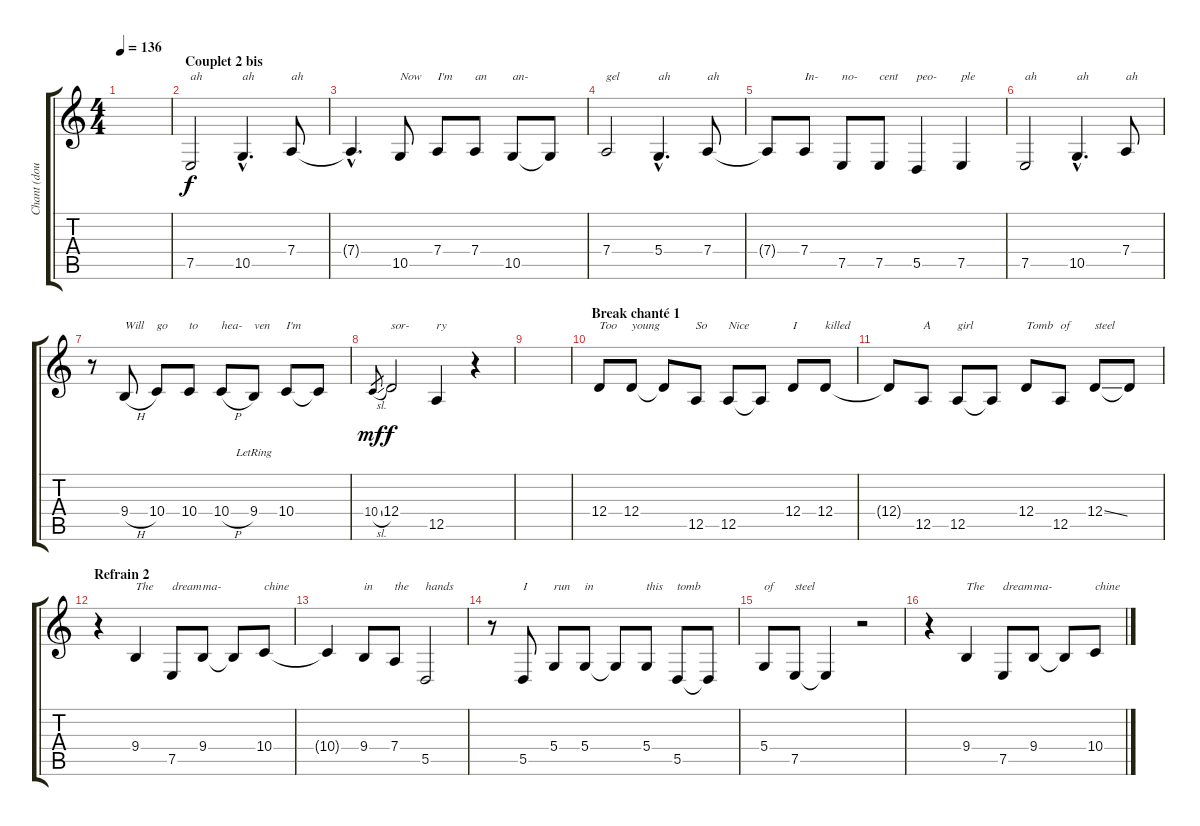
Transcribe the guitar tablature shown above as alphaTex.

\track ("Chant (doublage)" "Chant (dou") {instrument viola}
\staff {score tabs}
\tuning (E4 B3 G3 D3 A2 E2) {hide}
\ts (4 4)
\tempo 136
\clef g2
\ks c
|
\section ("" "Couplet 2 bis")
7.5.2{txt "ah"} 10.5{hac}.4{d txt "ah"} 7.4.8{txt "ah"} |
7.4{hac t}.4{d} 10.5.8{txt "Now"} 7.4.8{txt "I'm"} 7.4.8{txt "an"} 10.5.8{txt "an-"} 10.5{t}.8 |
7.4.2{txt "gel"} 5.4{hac}.4{d txt "ah"} 7.4.8{txt "ah"} |
7.4{t}.8 7.4.8{txt "In-"} 7.5.8{txt "no-"} 7.5.8{txt "cent"} 5.5.4{txt "peo-"} 7.5.4{txt "ple"} |
7.5.2{txt "ah"} 10.5{hac}.4{d txt "ah"} 7.4.8{txt "ah"} |
r.8 9.4{h}.8{txt "Will"} 10.4.8{txt "go"} 10.4.8{txt "to"} 10.4{h}.8{txt "hea-"} 9.4{lr}.8{txt "ven"} 10.4.8{txt "I'm"} 10.4{t}.8 |
10.4{sl}.8{gr dy mf} 12.4.2{txt "sor-" dy f} 12.5.4{txt "ry"} r.4 |
|
\section ("" "Break chanté 1")
12.4.8{txt "Too"} 12.4.8{txt "young"} 12.4{t}.8 12.5.8{txt "So"} 12.5.8{txt "Nice"} 12.5{t}.8 12.4.8{txt "I"} 12.4.8{txt "killed"} |
12.4{t}.8 12.5.8{txt "A"} 12.5.8{txt "girl"} 12.5{t}.8 12.4.8{txt "Tomb"} 12.5.8{txt "of"} 12.4{ss}.8{txt "steel"} 12.4{t}.8 |
\section ("" "Refrain 2")
r.4 9.4.4{txt "The"} 7.5.8{txt "dream"} 9.4.8{txt "ma-"} 9.4{t}.8 10.4.8{txt "chine"} |
10.4{t}.4 9.4.8{txt "in"} 7.4.8{txt "the"} 5.5.2{txt "hands"} |
r.8 5.5.8{txt "I"} 5.4.8{txt "run"} 5.4.8{txt "in"} 5.4{t}.8 5.4.8{txt "this"} 5.5.8{txt "tomb"} 5.5{t}.8 |
5.4.8{txt "of"} 7.5.8{txt "steel"} 7.5{t}.4 r.2 |
r.4 9.4.4{txt "The"} 7.5.8{txt "dream"} 9.4.8{txt "ma-"} 9.4{t}.8 10.4.8{txt "chine"}
